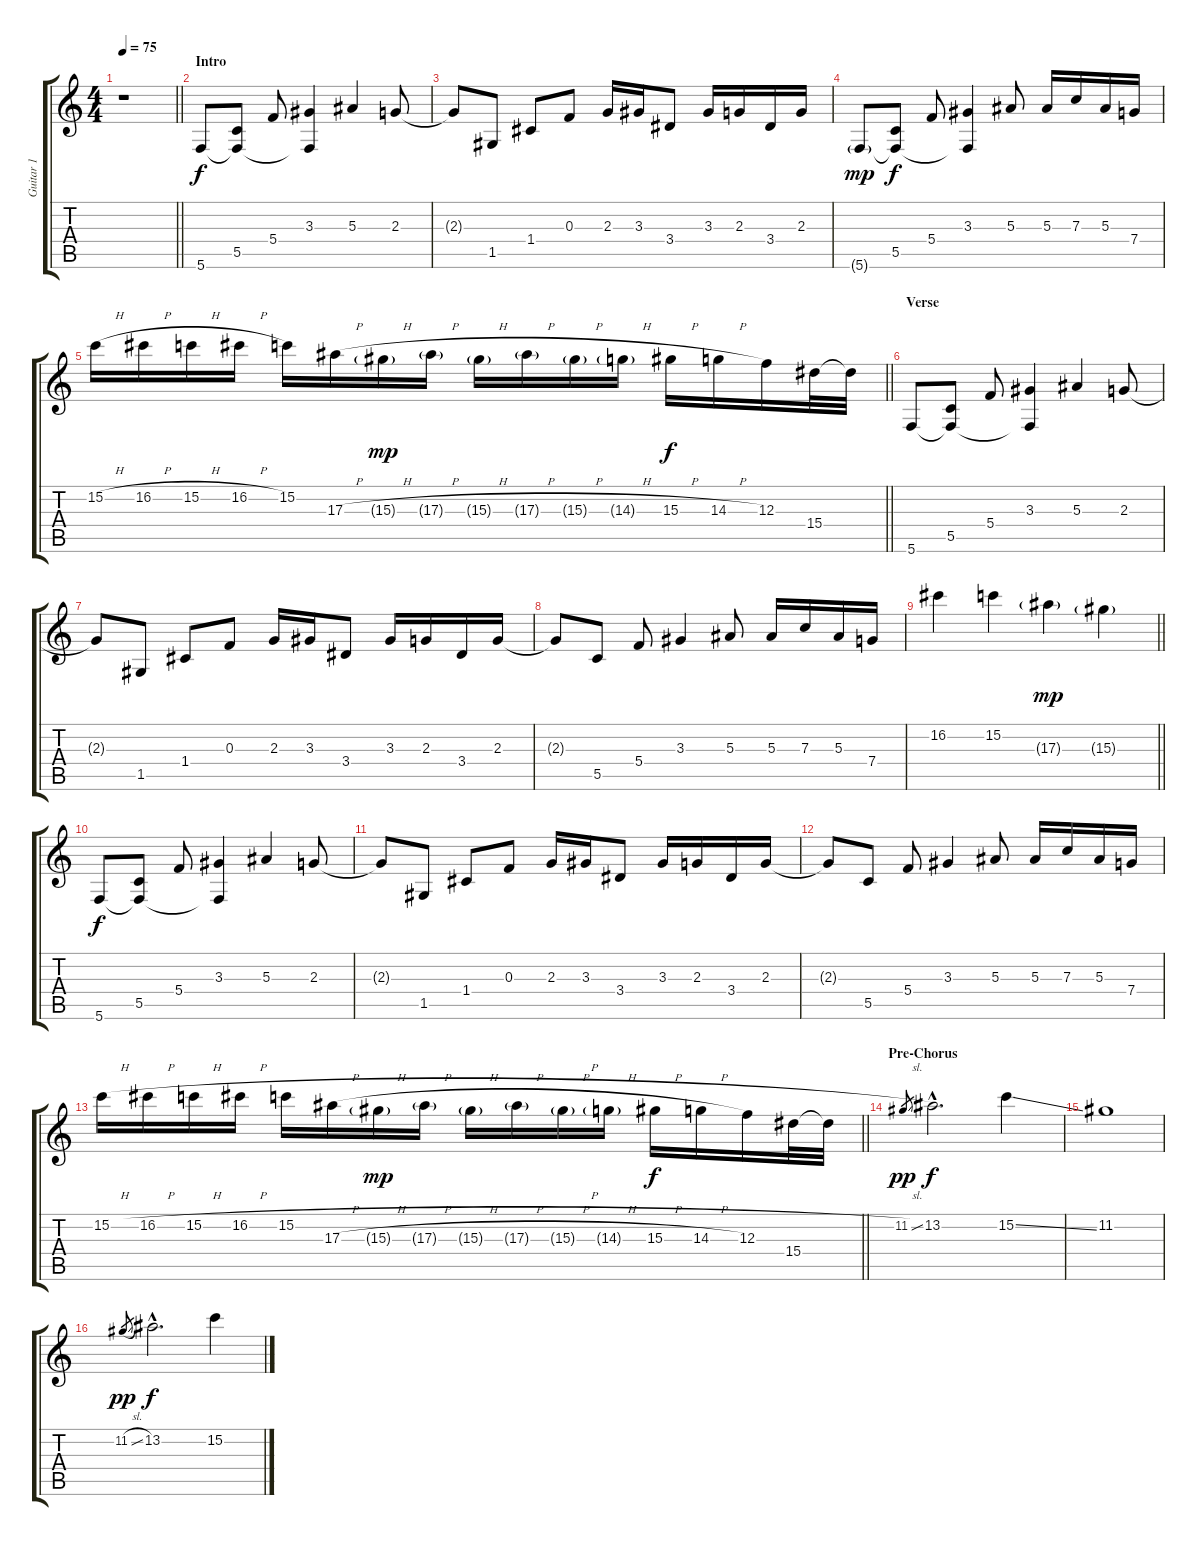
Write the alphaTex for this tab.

\track ("Guitar 1" "Guitar 1") {instrument distortionguitar}
\staff {score tabs}
\tuning (D4 A3 F3 C3 G2 C2) {hide}
\ts (4 4)
\tempo 75
\clef g2
\barLineRight lightlight
\ks c
r.1{dy f instrument distortionguitar} |
\section ("" "Intro")
5.6.8{instrument electricguitarclean} (5.5 5.6{t}).8 5.4.8 (3.3 5.6{t}).4 5.3.4 2.3.8 |
2.3{t}.8 1.5.8 1.4.8 0.3.8 2.3.16 3.3.16 3.4.8 3.3.16 2.3.16 3.4.16 2.3.16 |
5.6{g}.8{dy mp} (5.5 5.6{t}).8{dy f} 5.4.8 (3.3 5.6{t}).4 5.3.8 5.3.16 7.3.16 5.3.16 7.4.16 |
\barLineRight lightlight
15.2{h}.16{instrument electricguitarjazz} 16.2{h}.16 15.2{h}.16 16.2{h}.16 15.2.16 17.3{h}.16 15.3{h g}.16{dy mp} 17.3{h g}.16 15.3{h g}.16 17.3{h g}.16 15.3{h g}.16 14.3{h g}.16 15.3{h}.16{dy f} 14.3{h}.16 12.3.16 15.4.32 15.4{t}.32 |
\section ("" "Verse")
5.6.8{instrument electricguitarclean} (5.5 5.6{t}).8 5.4.8 (3.3 5.6{t}).4 5.3.4 2.3.8 |
2.3{t}.8 1.5.8 1.4.8 0.3.8 2.3.16 3.3.16 3.4.8 3.3.16 2.3.16 3.4.16 2.3.16 |
2.3{t}.8 5.5.8 5.4.8 3.3.4 5.3.8 5.3.16 7.3.16 5.3.16 7.4.16 |
\barLineRight lightlight
16.2.4{instrument electricguitarjazz} 15.2.4 17.3{g}.4{dy mp} 15.3{g}.4 |
5.6.8{dy f instrument electricguitarclean} (5.5 5.6{t}).8 5.4.8 (3.3 5.6{t}).4 5.3.4 2.3.8 |
2.3{t}.8 1.5.8 1.4.8 0.3.8 2.3.16 3.3.16 3.4.8 3.3.16 2.3.16 3.4.16 2.3.16 |
2.3{t}.8 5.5.8 5.4.8 3.3.4 5.3.8 5.3.16 7.3.16 5.3.16 7.4.16 |
\barLineRight lightlight
15.2{h}.16{instrument electricguitarjazz} 16.2{h}.16 15.2{h}.16 16.2{h}.16 15.2{h}.16 17.3{h}.16 15.3{h g}.16{dy mp} 17.3{h g}.16 15.3{h g}.16 17.3{h g}.16 15.3{h g}.16 14.3{h g}.16 15.3{h}.16{dy f} 14.3{h}.16 12.3.16 15.4.32 15.4{t}.32{instrument distortionguitar} |
\section ("" "Pre-Chorus")
11.2{sl}.8{gr dy pp} 13.2{hac}.2{d dy f} 15.2{ss}.4 |
11.2.1 |
11.2{sl}.8{gr dy pp} 13.2{hac}.2{d dy f} 15.2{ss}.4
